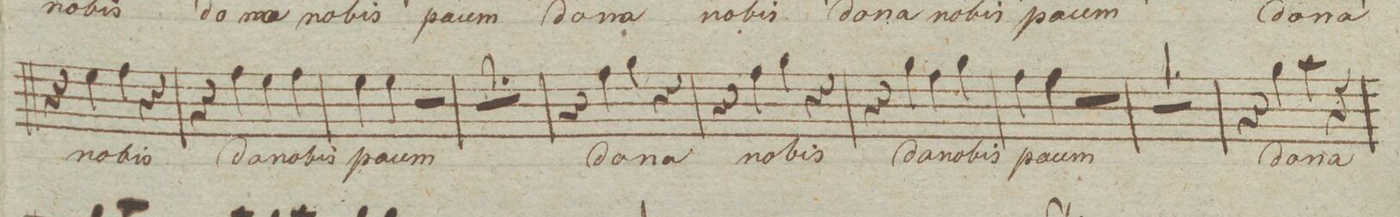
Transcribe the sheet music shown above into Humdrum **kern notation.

**kern	**text	**dynam
*I"Alto.	*	*
*clefC3	*	*
*k[]	*	*
*met(c|)	*	*
*M2/2	*	*
4r	.	.
4f\	no-	.
4g\	-bis	.
4r	.	.
=24	=24	=24
4r	.	.
4g\	da	.
4f\	no-	.
4g\	-bis	.
=25	=25	=25
4f\	pa-	.
4f\	-cem	.
2r	.	.
=26	=26	=26
1r	.	.
=27	=27	=27
4r	.	.
4g\	do-	.
4a\	-na	.
4r	.	.
=28	=28	=28
4r	.	.
4g\	no-	.
4a\	-bis	.
4r	.	.
=29	=29	=29
4r	.	.
4a\	da	.
4g\	no-	.
4a\	-bis	.
=30	=30	=30
4g\	pa-	.
4g\	-cem	.
2r	.	.
=31	=31	=31
1r	.	.
=32	=32	=32
4r	.	.
4a\	do-	.
4b\	-na	.
4r	.	.
=33	=33	=33
*-	*-	*-
